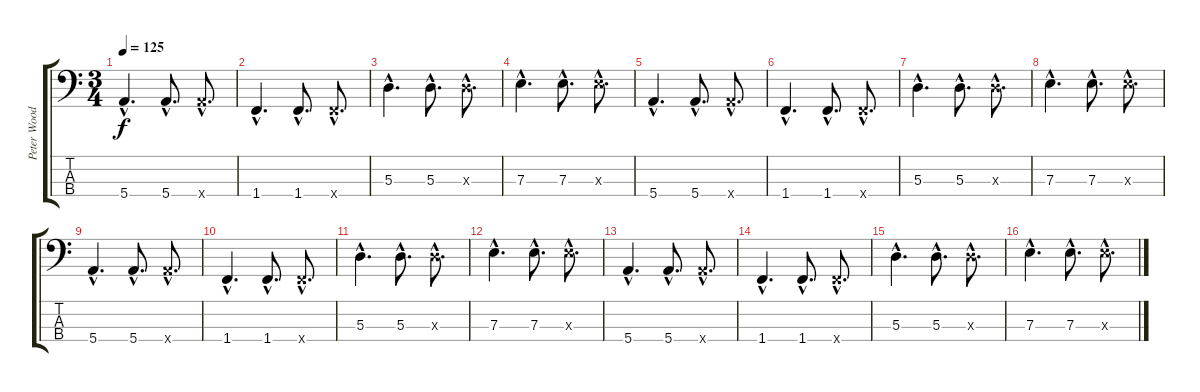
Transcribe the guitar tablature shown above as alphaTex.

\track ("Peter Woodrobe" "Peter Wood") {instrument electricbasspick}
\staff {score tabs}
\tuning (G2 D2 A1 E1) {hide}
\ts (3 4)
\tempo 125
\clef f4
\ks c
5.4{hac}.4{d dy f} 5.4{hac}.8{d} 5.4{hac x}.8{d} |
1.4{hac}.4{d} 1.4{hac}.8{d} 1.4{hac x}.8{d} |
5.3{hac}.4{d} 5.3{hac}.8{d} 5.3{hac x}.8{d} |
7.3{hac}.4{d} 7.3{hac}.8{d} 7.3{hac x}.8{d} |
5.4{hac}.4{d} 5.4{hac}.8{d} 5.4{hac x}.8{d} |
1.4{hac}.4{d} 1.4{hac}.8{d} 1.4{hac x}.8{d} |
5.3{hac}.4{d} 5.3{hac}.8{d} 5.3{hac x}.8{d} |
7.3{hac}.4{d} 7.3{hac}.8{d} 7.3{hac x}.8{d} |
5.4{hac}.4{d} 5.4{hac}.8{d} 5.4{hac x}.8{d} |
1.4{hac}.4{d} 1.4{hac}.8{d} 1.4{hac x}.8{d} |
5.3{hac}.4{d} 5.3{hac}.8{d} 5.3{hac x}.8{d} |
7.3{hac}.4{d} 7.3{hac}.8{d} 7.3{hac x}.8{d} |
5.4{hac}.4{d} 5.4{hac}.8{d} 5.4{hac x}.8{d} |
1.4{hac}.4{d} 1.4{hac}.8{d} 1.4{hac x}.8{d} |
5.3{hac}.4{d} 5.3{hac}.8{d} 5.3{hac x}.8{d} |
7.3{hac}.4{d} 7.3{hac}.8{d} 7.3{hac x}.8{d}
